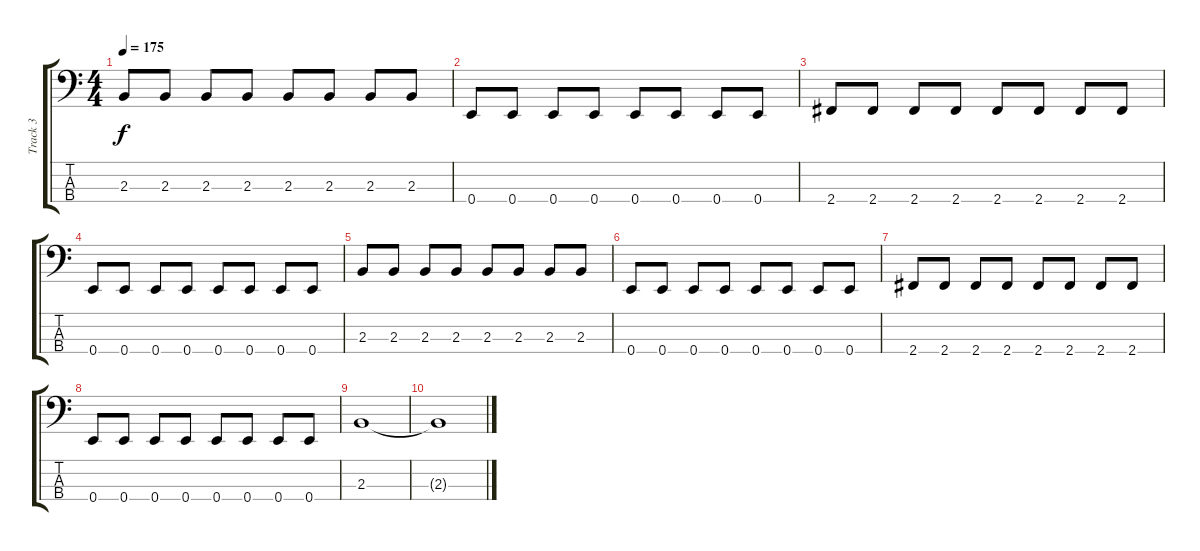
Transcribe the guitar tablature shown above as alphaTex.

\track ("Track 3" "Track 3") {instrument electricbasspick}
\staff {score tabs}
\tuning (G2 D2 A1 E1) {hide}
\ts (4 4)
\tempo 175
\clef f4
\ks c
2.3.8{dy f} 2.3.8 2.3.8 2.3.8 2.3.8 2.3.8 2.3.8 2.3.8 |
0.4.8 0.4.8 0.4.8 0.4.8 0.4.8 0.4.8 0.4.8 0.4.8 |
2.4.8 2.4.8 2.4.8 2.4.8 2.4.8 2.4.8 2.4.8 2.4.8 |
0.4.8 0.4.8 0.4.8 0.4.8 0.4.8 0.4.8 0.4.8 0.4.8 |
2.3.8 2.3.8 2.3.8 2.3.8 2.3.8 2.3.8 2.3.8 2.3.8 |
0.4.8 0.4.8 0.4.8 0.4.8 0.4.8 0.4.8 0.4.8 0.4.8 |
2.4.8 2.4.8 2.4.8 2.4.8 2.4.8 2.4.8 2.4.8 2.4.8 |
0.4.8 0.4.8 0.4.8 0.4.8 0.4.8 0.4.8 0.4.8 0.4.8 |
2.3.1 |
2.3{t}.1
